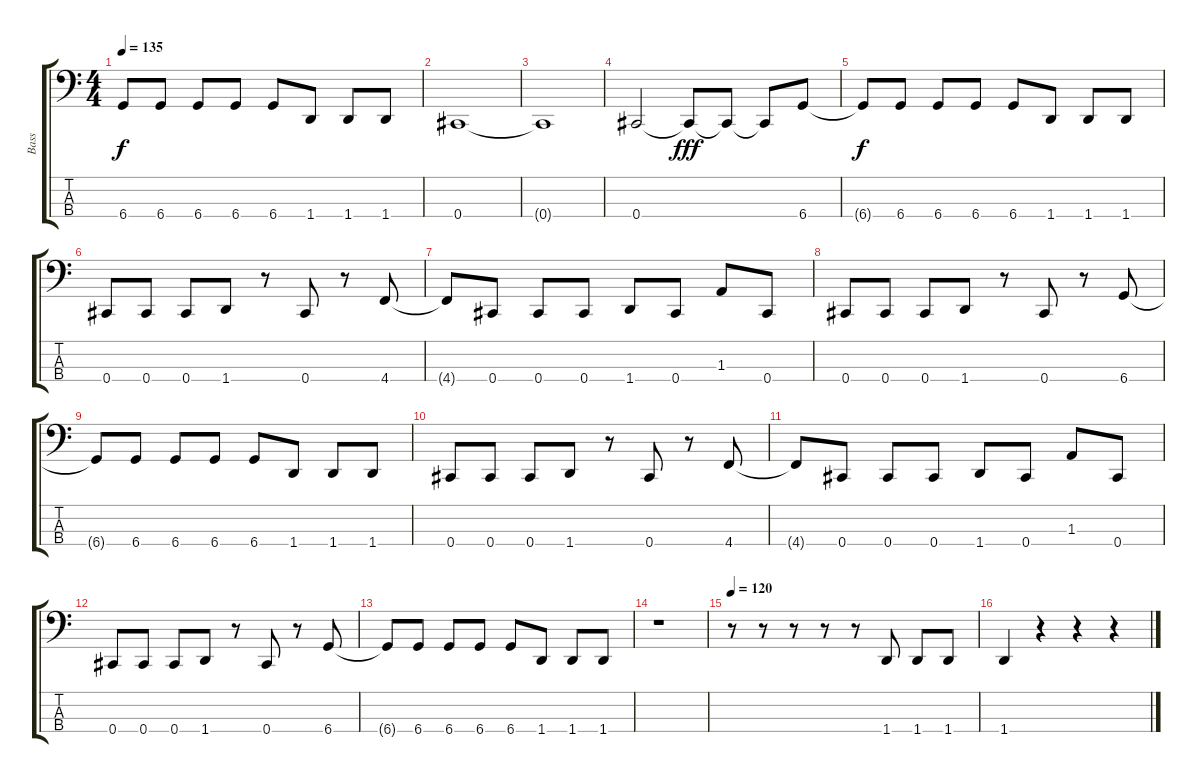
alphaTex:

\track ("Bass" "Bass") {instrument electricbasspick}
\staff {score tabs}
\tuning (Gb2 Db2 Ab1 Db1) {hide}
\ts (4 4)
\tempo 135
\clef f4
\ks c
6.4{t}.8{dy f} 6.4.8 6.4.8 6.4.8 6.4.8 1.4.8 1.4.8 1.4.8 |
0.4.1 |
0.4{t}.1 |
0.4.2 0.4{t}.8{dy fff} 0.4{t}.8 0.4{t}.8 6.4.8 |
6.4{t}.8{dy f} 6.4.8 6.4.8 6.4.8 6.4.8 1.4.8 1.4.8 1.4.8 |
0.4.8 0.4.8 0.4.8 1.4.8 r.8 0.4.8 r.8 4.4.8 |
4.4{t}.8 0.4.8 0.4.8 0.4.8 1.4.8 0.4.8 1.3.8 0.4.8 |
0.4.8 0.4.8 0.4.8 1.4.8 r.8 0.4.8 r.8 6.4.8 |
6.4{t}.8 6.4.8 6.4.8 6.4.8 6.4.8 1.4.8 1.4.8 1.4.8 |
0.4.8 0.4.8 0.4.8 1.4.8 r.8 0.4.8 r.8 4.4.8 |
4.4{t}.8 0.4.8 0.4.8 0.4.8 1.4.8 0.4.8 1.3.8 0.4.8 |
0.4.8 0.4.8 0.4.8 1.4.8 r.8 0.4.8 r.8 6.4.8 |
6.4{t}.8 6.4.8 6.4.8 6.4.8 6.4.8 1.4.8 1.4.8 1.4.8 |
r.1 |
\tempo 120
r.8 r.8 r.8 r.8 r.8 1.4.8 1.4.8 1.4.8 |
1.4.4 r.4 r.4 r.4
